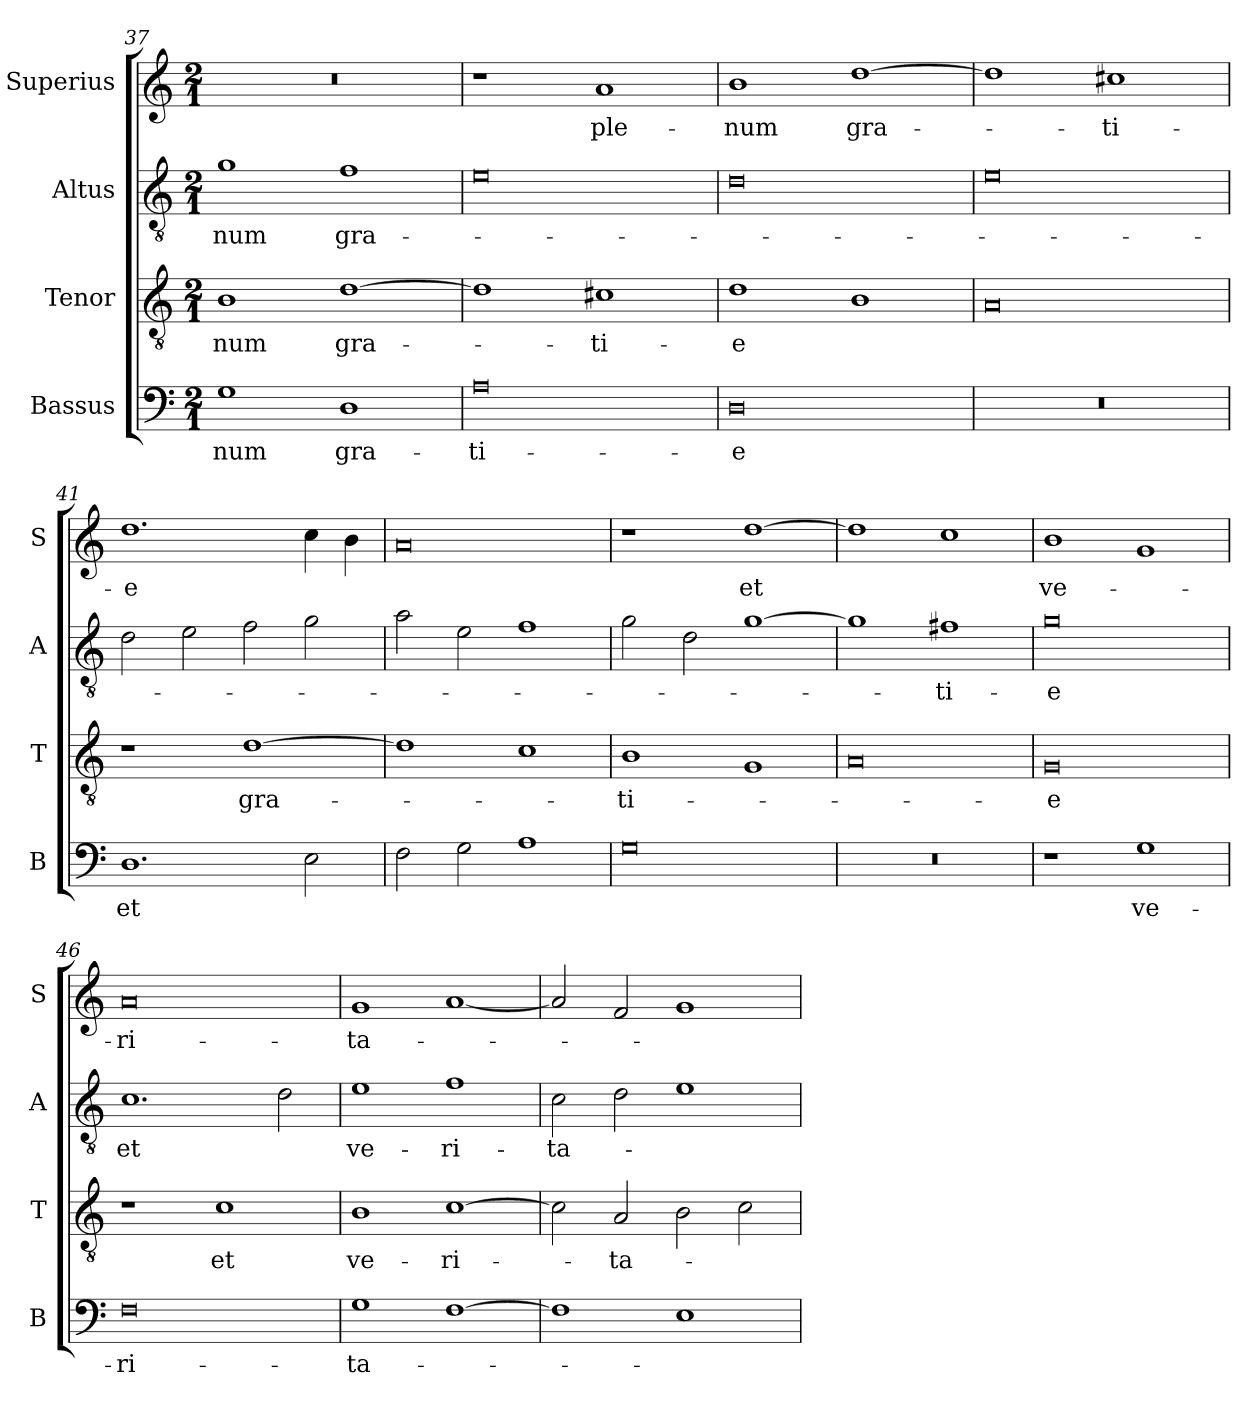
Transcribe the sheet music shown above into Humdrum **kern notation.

**kern	**text	**kern	**text	**kern	**text	**kern	**text
*part4	*part4	*part3	*part3	*part2	*part2	*part1	*part1
*staff4	*staff4	*staff3	*staff3	*staff2	*staff2	*staff1	*staff1
*I"Bassus	*	*I"Tenor	*	*I"Altus	*	*I"Superius	*
*I'B	*	*I'T	*	*I'A	*	*I'S	*
*clefF4	*	*clefGv2	*	*clefGv2	*	*clefG2	*
*k[]	*	*k[]	*	*k[]	*	*k[]	*
*M2/1	*	*M2/1	*	*M2/1	*	*M2/1	*
=37	=37	=37	=37	=37	=37	=37	=37
1G	-num	1B	-num	1g	-num	0r	.
1D	gra-	[1d	gra-	1f	gra-	.	.
=38	=38	=38	=38	=38	=38	=38	=38
0A	-ti-	1d]	.	0e	.	1r	.
.	.	1c#X	-ti-	.	.	1a	ple-
=39	=39	=39	=39	=39	=39	=39	=39
0D	-e	1d	-e	0d	.	1b	-num
.	.	1B	.	.	.	[1dd	gra-
=40	=40	=40	=40	=40	=40	=40	=40
0r	.	0A	.	0e	.	1dd]	.
.	.	.	.	.	.	1cc#X	-ti-
=41	=41	=41	=41	=41	=41	=41	=41
1.D	et	1r	.	2d	.	1.dd	-e
.	.	.	.	2e	.	.	.
.	.	[1d	gra-	2f	.	.	.
2E	.	.	.	2g	.	4cc	.
.	.	.	.	.	.	4b	.
=42	=42	=42	=42	=42	=42	=42	=42
2F	.	1d]	.	2a	.	0a	.
2G	.	.	.	2e	.	.	.
1A	.	1c	.	1f	.	.	.
=43	=43	=43	=43	=43	=43	=43	=43
0G	.	1B	-ti-	2g	.	1r	.
.	.	.	.	2d	.	.	.
.	.	1G	.	[1g	.	[1dd	et
=44	=44	=44	=44	=44	=44	=44	=44
0r	.	0A	.	1g]	.	1dd]	.
.	.	.	.	1f#X	-ti-	1cc	.
=45	=45	=45	=45	=45	=45	=45	=45
1r	.	0G	-e	0g	-e	1b	ve-
1G	ve-	.	.	.	.	1g	.
=46	=46	=46	=46	=46	=46	=46	=46
0F	-ri-	1r	.	1.c	et	0a	-ri-
.	.	1c	et	.	.	.	.
.	.	.	.	2d	.	.	.
=47	=47	=47	=47	=47	=47	=47	=47
1G	-ta-	1B	ve-	1e	ve-	1g	-ta-
[1F	.	[1c	-ri-	1f	-ri-	[1a	.
=48	=48	=48	=48	=48	=48	=48	=48
1F]	.	2c]	.	2c	-ta-	2a]	.
.	.	2A	-ta-	2d	.	2f	.
1E	.	2B	.	1e	.	1g	.
.	.	2c	.	.	.	.	.
=	=	=	=	=	=	=	=
*-	*-	*-	*-	*-	*-	*-	*-
